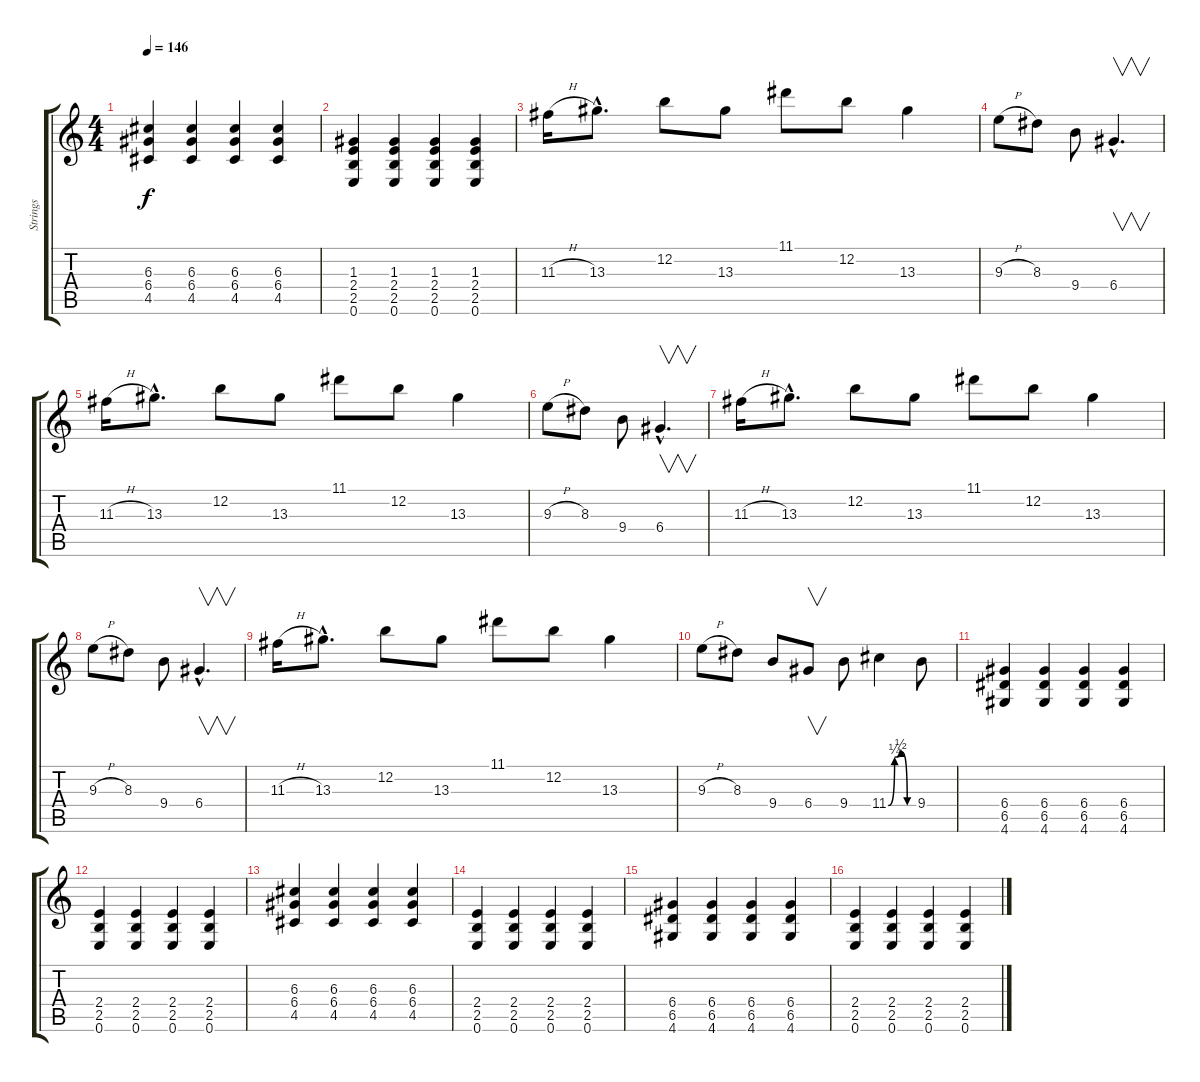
\track ("Strings" "Strings") {instrument overdrivenguitar}
\staff {score tabs}
\tuning (E4 B3 G3 D3 A2 E2) {hide}
\ts (4 4)
\tempo 146
\clef g2
\ks c
(6.3 6.4 4.5).4{dy f} (6.3 6.4 4.5).4 (6.3 6.4 4.5).4 (6.3 6.4 4.5).4 |
(1.3 2.4 2.5 0.6).4 (1.3 2.4 2.5 0.6).4 (1.3 2.4 2.5 0.6).4 (1.3 2.4 2.5 0.6).4 |
11.3{h}.16 13.3{hac}.8{d} 12.2.8 13.3.8 11.1.8 12.2.8 13.3.4 |
9.3{h}.8 8.3.8 9.4.8 6.4{hac}.4{v d} |
11.3{h}.16 13.3{hac}.8{d} 12.2.8 13.3.8 11.1.8 12.2.8 13.3.4 |
9.3{h}.8 8.3.8 9.4.8 6.4{hac}.4{v d} |
11.3{h}.16 13.3{hac}.8{d} 12.2.8 13.3.8 11.1.8 12.2.8 13.3.4 |
9.3{h}.8 8.3.8 9.4.8 6.4{hac}.4{v d} |
11.3{h}.16 13.3{hac}.8{d} 12.2.8 13.3.8 11.1.8 12.2.8 13.3.4 |
9.3{h}.8 8.3.8 9.4.8 6.4.8{v} 9.4.8 11.4{be (custom 0 0 15 1 30 2 45 0 60 0)}.4 9.4.8 |
(6.4 6.5 4.6).4 (6.4 6.5 4.6).4 (6.4 6.5 4.6).4 (6.4 6.5 4.6).4 |
(2.4 2.5 0.6).4 (2.4 2.5 0.6).4 (2.4 2.5 0.6).4 (2.4 2.5 0.6).4 |
(6.3 6.4 4.5).4 (6.3 6.4 4.5).4 (6.3 6.4 4.5).4 (6.3 6.4 4.5).4 |
(2.4 2.5 0.6).4 (2.4 2.5 0.6).4 (2.4 2.5 0.6).4 (2.4 2.5 0.6).4 |
(6.4 6.5 4.6).4 (6.4 6.5 4.6).4 (6.4 6.5 4.6).4 (6.4 6.5 4.6).4 |
(2.4 2.5 0.6).4 (2.4 2.5 0.6).4 (2.4 2.5 0.6).4 (2.4 2.5 0.6).4
